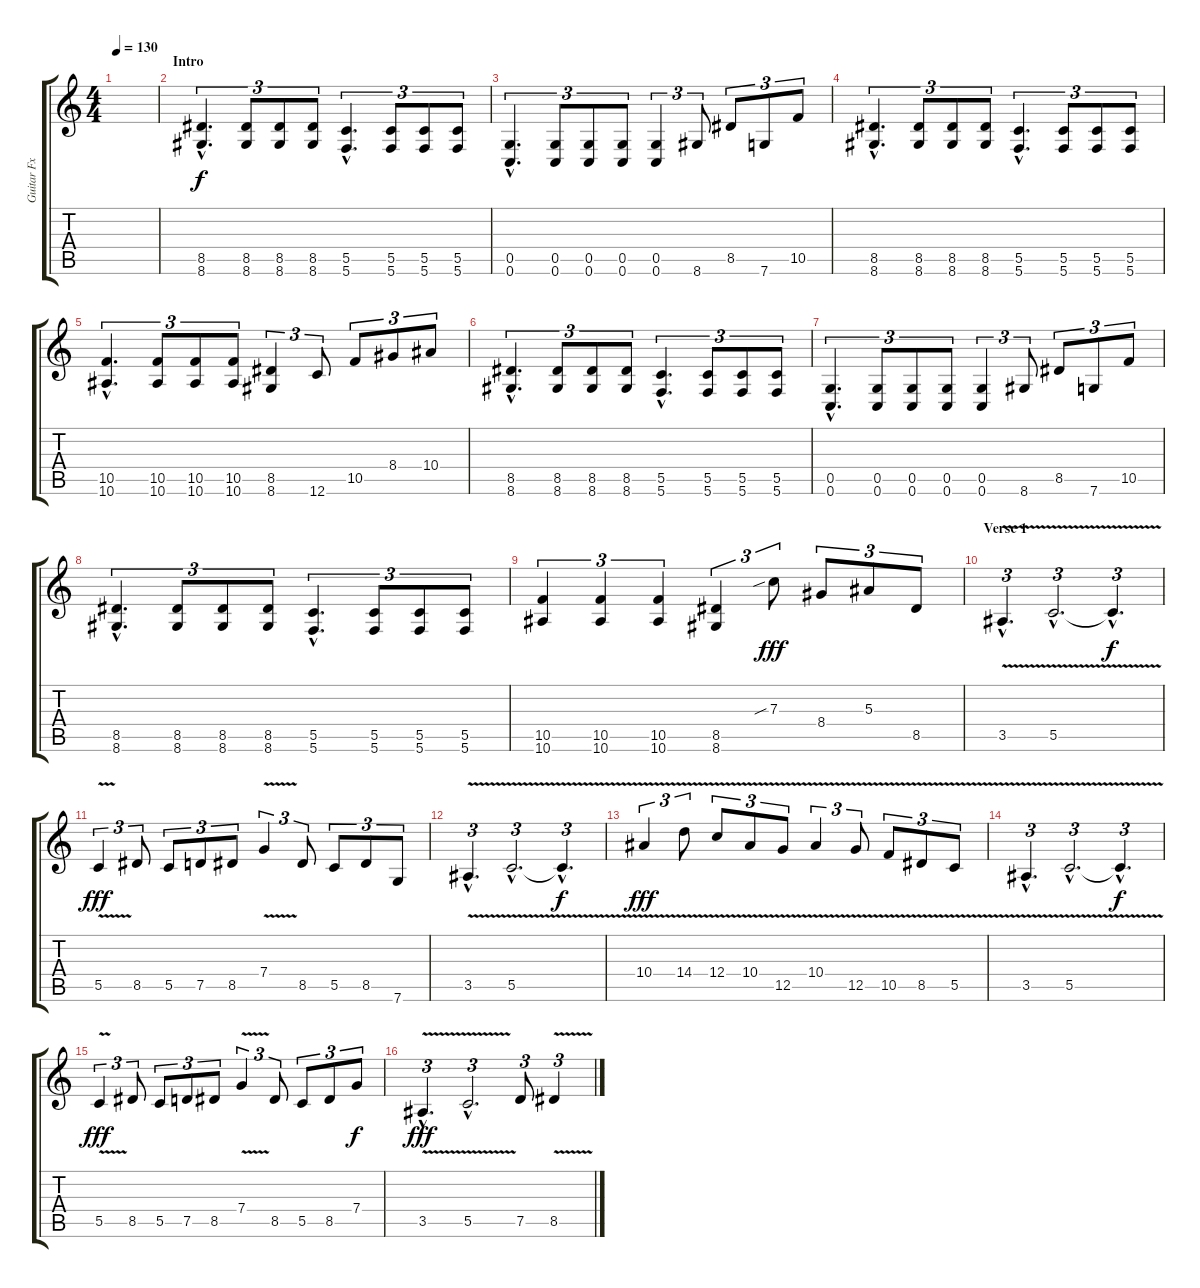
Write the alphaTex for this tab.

\track ("Guitar Fx" "Guitar Fx") {instrument overdrivenguitar}
\staff {score tabs}
\tuning (D4 A3 F3 C3 G2 C2) {hide}
\ts (4 4)
\tempo 130
\clef g2
\ks c
|
\section ("" "Intro")
(8.5{hac} 8.6{hac}).4{d tu (3 2)} (8.5 8.6).8{tu (3 2)} (8.5 8.6).8{tu (3 2)} (8.5 8.6).8{tu (3 2)} (5.5{hac} 5.6{hac}).4{d tu (3 2)} (5.5 5.6).8{tu (3 2)} (5.5 5.6).8{tu (3 2)} (5.5 5.6).8{tu (3 2)} |
(0.5{hac} 0.6{hac}).4{d tu (3 2)} (0.5 0.6).8{tu (3 2)} (0.5 0.6).8{tu (3 2)} (0.5 0.6).8{tu (3 2)} (0.5 0.6).4{tu (3 2)} 8.6.8{tu (3 2)} 8.5.8{tu (3 2)} 7.6.8{tu (3 2)} 10.5.8{tu (3 2)} |
(8.5{hac} 8.6{hac}).4{d tu (3 2)} (8.5 8.6).8{tu (3 2)} (8.5 8.6).8{tu (3 2)} (8.5 8.6).8{tu (3 2)} (5.5{hac} 5.6{hac}).4{d tu (3 2)} (5.5 5.6).8{tu (3 2)} (5.5 5.6).8{tu (3 2)} (5.5 5.6).8{tu (3 2)} |
(10.5{hac} 10.6{hac}).4{d tu (3 2)} (10.5 10.6).8{tu (3 2)} (10.5 10.6).8{tu (3 2)} (10.5 10.6).8{tu (3 2)} (8.5 8.6).4{tu (3 2)} 12.6.8{tu (3 2)} 10.5.8{tu (3 2)} 8.4.8{tu (3 2)} 10.4.8{tu (3 2)} |
(8.5{hac} 8.6{hac}).4{d tu (3 2)} (8.5 8.6).8{tu (3 2)} (8.5 8.6).8{tu (3 2)} (8.5 8.6).8{tu (3 2)} (5.5{hac} 5.6{hac}).4{d tu (3 2)} (5.5 5.6).8{tu (3 2)} (5.5 5.6).8{tu (3 2)} (5.5 5.6).8{tu (3 2)} |
(0.5{hac} 0.6{hac}).4{d tu (3 2)} (0.5 0.6).8{tu (3 2)} (0.5 0.6).8{tu (3 2)} (0.5 0.6).8{tu (3 2)} (0.5 0.6).4{tu (3 2)} 8.6.8{tu (3 2)} 8.5.8{tu (3 2)} 7.6.8{tu (3 2)} 10.5.8{tu (3 2)} |
(8.5{hac} 8.6{hac}).4{d tu (3 2)} (8.5 8.6).8{tu (3 2)} (8.5 8.6).8{tu (3 2)} (8.5 8.6).8{tu (3 2)} (5.5{hac} 5.6{hac}).4{d tu (3 2)} (5.5 5.6).8{tu (3 2)} (5.5 5.6).8{tu (3 2)} (5.5 5.6).8{tu (3 2)} |
(10.5 10.6).4{tu (3 2)} (10.5 10.6).4{tu (3 2)} (10.5 10.6).4{tu (3 2)} (8.5 8.6).4{tu (3 2)} 7.3{sib}.8{tu (3 2) dy fff} 8.4.8{tu (3 2)} 5.3.8{tu (3 2)} 8.5.8{tu (3 2)} |
\section ("" "Verse 1")
3.5{v hac}.4{d tu (3 2) volume 16} 5.5{v hac}.2{d tu (3 2)} 5.5{hac t}.4{d tu (3 2) dy f} |
5.5{v}.4{tu (3 2) dy fff} 8.5.8{tu (3 2)} 5.5.8{tu (3 2)} 7.5.8{tu (3 2)} 8.5.8{tu (3 2)} 7.4{v}.4{tu (3 2)} 8.5.8{tu (3 2)} 5.5.8{tu (3 2)} 8.5.8{tu (3 2)} 7.6.8{tu (3 2)} |
3.5{v hac}.4{d tu (3 2)} 5.5{v hac}.2{d tu (3 2)} 5.5{hac t}.4{d tu (3 2) dy f} |
10.4{v}.4{tu (3 2) dy fff} 14.4{v}.8{tu (3 2)} 12.4{v}.8{tu (3 2)} 10.4{v}.8{tu (3 2)} 12.5{v}.8{tu (3 2)} 10.4{v}.4{tu (3 2)} 12.5{v}.8{tu (3 2)} 10.5{v}.8{tu (3 2)} 8.5{v}.8{tu (3 2)} 5.5{v}.8{tu (3 2)} |
3.5{v hac}.4{d tu (3 2)} 5.5{v hac}.2{d tu (3 2)} 5.5{hac t}.4{d tu (3 2) dy f} |
5.5{v}.4{tu (3 2) dy fff} 8.5.8{tu (3 2)} 5.5.8{tu (3 2)} 7.5.8{tu (3 2)} 8.5.8{tu (3 2)} 7.4{v}.4{tu (3 2)} 8.5.8{tu (3 2)} 5.5.8{tu (3 2)} 8.5.8{tu (3 2)} 7.4.8{tu (3 2) dy f} |
3.5{v hac}.4{d tu (3 2) dy fff} 5.5{v hac}.2{d tu (3 2)} 7.5.8{tu (3 2)} 8.5{v}.4{tu (3 2)}
